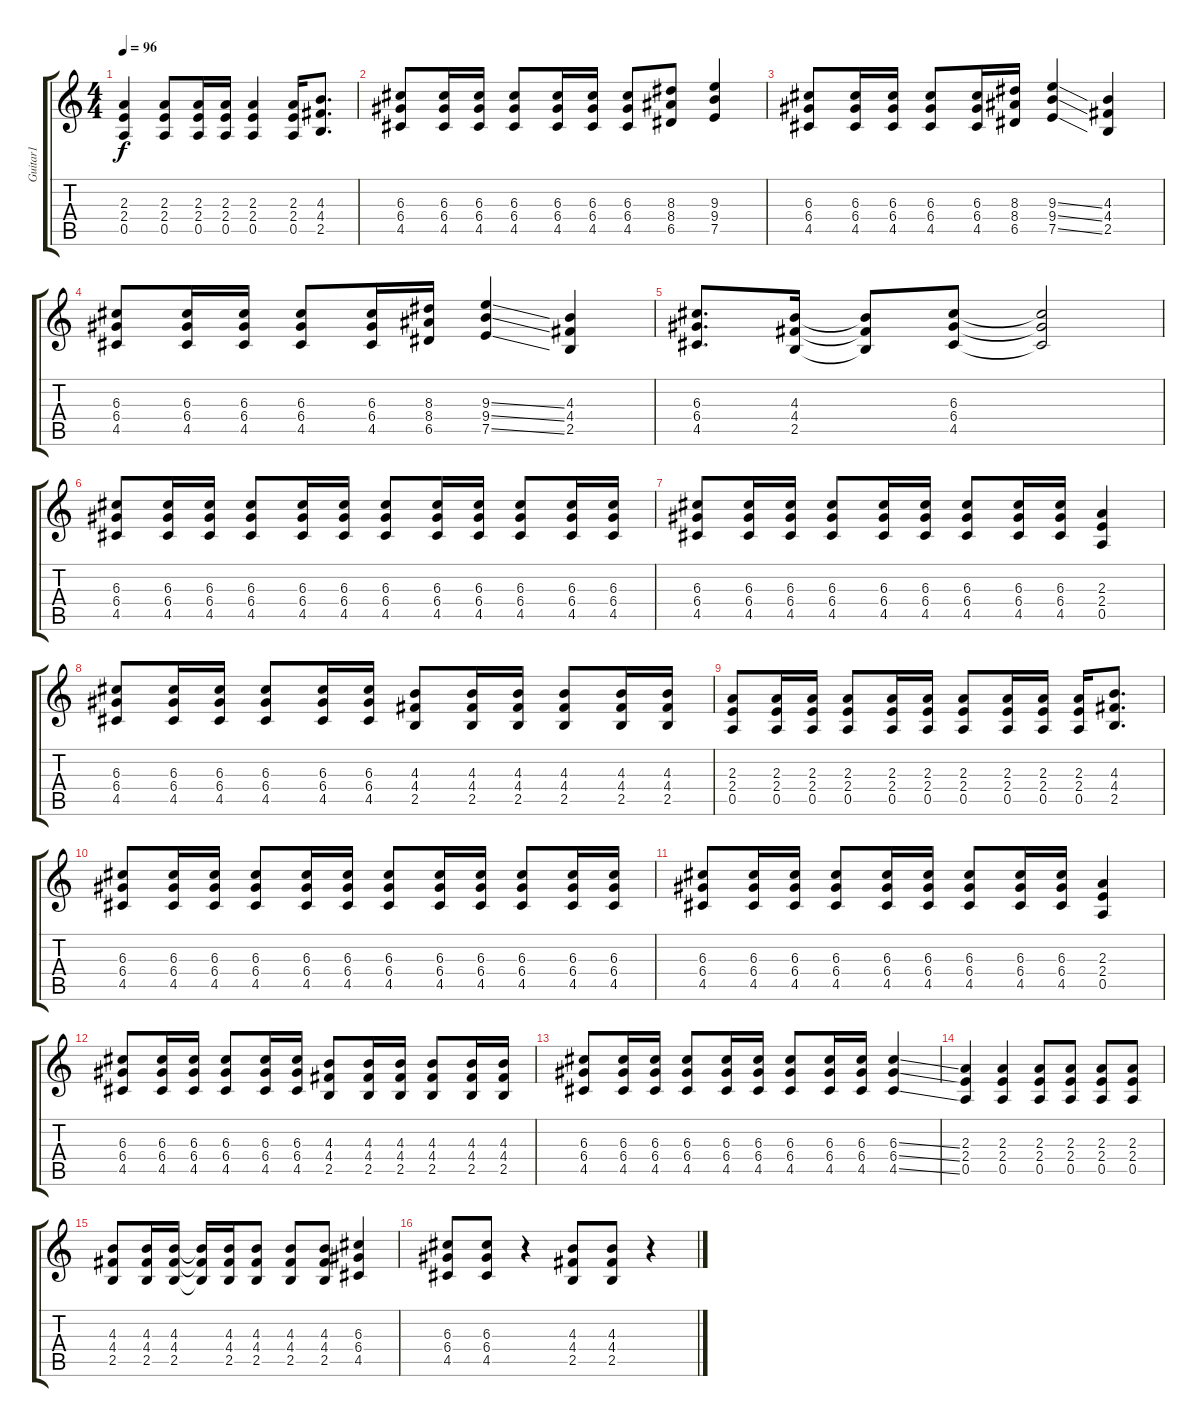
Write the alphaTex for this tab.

\track ("Guitar1" "Guitar1") {instrument overdrivenguitar}
\staff {score tabs}
\tuning (E4 B3 G3 D3 A2 E2) {hide}
\ts (4 4)
\tempo 96
\clef g2
\ks c
(2.3 2.4 0.5).4{dy f} (2.3 2.4 0.5).8 (2.3 2.4 0.5).16 (2.3 2.4 0.5).16 (2.3 2.4 0.5).4 (2.3 2.4 0.5).16 (4.3 4.4 2.5).8{d} |
(6.3 6.4 4.5).8 (6.3 6.4 4.5).16 (6.3 6.4 4.5).16 (6.3 6.4 4.5).8 (6.3 6.4 4.5).16 (6.3 6.4 4.5).16 (6.3 6.4 4.5).8 (8.3 8.4 6.5).8 (9.3 9.4 7.5).4 |
(6.3 6.4 4.5).8 (6.3 6.4 4.5).16 (6.3 6.4 4.5).16 (6.3 6.4 4.5).8 (6.3 6.4 4.5).16 (8.3 8.4 6.5).16 (9.3{ss} 9.4{ss} 7.5{ss}).4 (4.3 4.4 2.5).4 |
(6.3 6.4 4.5).8 (6.3 6.4 4.5).16 (6.3 6.4 4.5).16 (6.3 6.4 4.5).8 (6.3 6.4 4.5).16 (8.3 8.4 6.5).16 (9.3{ss} 9.4{ss} 7.5{ss}).4 (4.3 4.4 2.5).4 |
(6.3 6.4 4.5).8{d} (4.3 4.4 2.5).16 (4.3{t} 4.4{t} 2.5{t}).8 (6.3 6.4 4.5).8 (6.3{t} 6.4{t} 4.5{t}).2 |
(6.3 6.4 4.5).8 (6.3 6.4 4.5).16 (6.3 6.4 4.5).16 (6.3 6.4 4.5).8 (6.3 6.4 4.5).16 (6.3 6.4 4.5).16 (6.3 6.4 4.5).8 (6.3 6.4 4.5).16 (6.3 6.4 4.5).16 (6.3 6.4 4.5).8 (6.3 6.4 4.5).16 (6.3 6.4 4.5).16 |
(6.3 6.4 4.5).8 (6.3 6.4 4.5).16 (6.3 6.4 4.5).16 (6.3 6.4 4.5).8 (6.3 6.4 4.5).16 (6.3 6.4 4.5).16 (6.3 6.4 4.5).8 (6.3 6.4 4.5).16 (6.3 6.4 4.5).16 (2.3 2.4 0.5).4 |
(6.3 6.4 4.5).8 (6.3 6.4 4.5).16 (6.3 6.4 4.5).16 (6.3 6.4 4.5).8 (6.3 6.4 4.5).16 (6.3 6.4 4.5).16 (4.3 4.4 2.5).8 (4.3 4.4 2.5).16 (4.3 4.4 2.5).16 (4.3 4.4 2.5).8 (4.3 4.4 2.5).16 (4.3 4.4 2.5).16 |
(2.3 2.4 0.5).8 (2.3 2.4 0.5).16 (2.3 2.4 0.5).16 (2.3 2.4 0.5).8 (2.3 2.4 0.5).16 (2.3 2.4 0.5).16 (2.3 2.4 0.5).8 (2.3 2.4 0.5).16 (2.3 2.4 0.5).16 (2.3 2.4 0.5).16 (4.3 4.4 2.5).8{d} |
(6.3 6.4 4.5).8 (6.3 6.4 4.5).16 (6.3 6.4 4.5).16 (6.3 6.4 4.5).8 (6.3 6.4 4.5).16 (6.3 6.4 4.5).16 (6.3 6.4 4.5).8 (6.3 6.4 4.5).16 (6.3 6.4 4.5).16 (6.3 6.4 4.5).8 (6.3 6.4 4.5).16 (6.3 6.4 4.5).16 |
(6.3 6.4 4.5).8 (6.3 6.4 4.5).16 (6.3 6.4 4.5).16 (6.3 6.4 4.5).8 (6.3 6.4 4.5).16 (6.3 6.4 4.5).16 (6.3 6.4 4.5).8 (6.3 6.4 4.5).16 (6.3 6.4 4.5).16 (2.3 2.4 0.5).4 |
(6.3 6.4 4.5).8 (6.3 6.4 4.5).16 (6.3 6.4 4.5).16 (6.3 6.4 4.5).8 (6.3 6.4 4.5).16 (6.3 6.4 4.5).16 (4.3 4.4 2.5).8 (4.3 4.4 2.5).16 (4.3 4.4 2.5).16 (4.3 4.4 2.5).8 (4.3 4.4 2.5).16 (4.3 4.4 2.5).16 |
(6.3 6.4 4.5).8 (6.3 6.4 4.5).16 (6.3 6.4 4.5).16 (6.3 6.4 4.5).8 (6.3 6.4 4.5).16 (6.3 6.4 4.5).16 (6.3 6.4 4.5).8 (6.3 6.4 4.5).16 (6.3 6.4 4.5).16 (6.3{ss} 6.4{ss} 4.5{ss}).4 |
(2.3 2.4 0.5).4 (2.3 2.4 0.5).4 (2.3 2.4 0.5).8 (2.3 2.4 0.5).8 (2.3 2.4 0.5).8 (2.3 2.4 0.5).8 |
(4.3 4.4 2.5).8 (4.3 4.4 2.5).16 (4.3 4.4 2.5).16 (4.3{t} 4.4{t} 2.5{t}).16 (4.3 4.4 2.5).16 (4.3 4.4 2.5).8 (4.3 4.4 2.5).8 (4.3 4.4 2.5).8 (6.3 6.4 4.5).4 |
(6.3 6.4 4.5).8 (6.3 6.4 4.5).8 r.4 (4.3 4.4 2.5).8 (4.3 4.4 2.5).8 r.4
